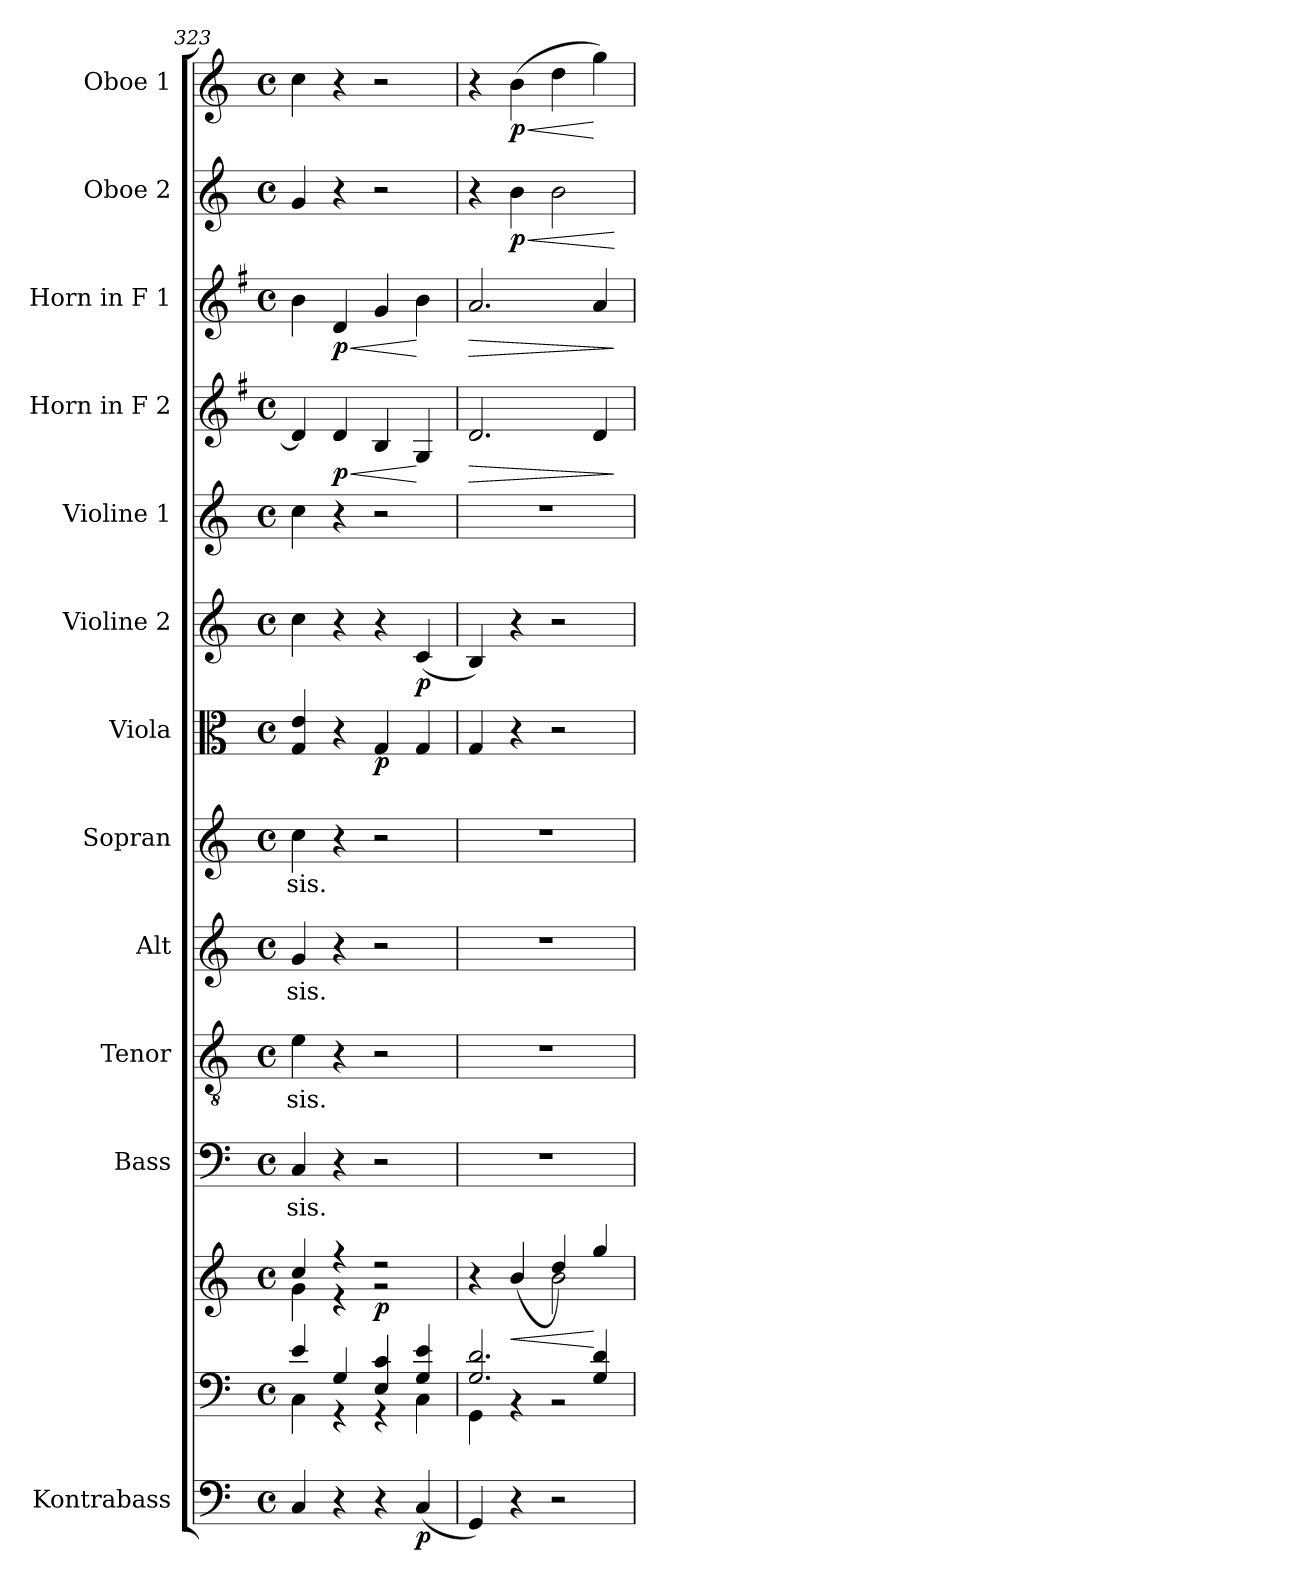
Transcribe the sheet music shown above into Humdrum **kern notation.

**kern	**dynam	**kern	**kern	**dynam	**kern	**text	**kern	**text	**kern	**text	**kern	**text	**kern	**dynam	**kern	**dynam	**kern	**kern	**dynam	**kern	**dynam	**kern	**dynam	**kern	**dynam
*part13	*part13	*part12	*part12	*part12	*part11	*part11	*part10	*part10	*part9	*part9	*part8	*part8	*part7	*part7	*part6	*part6	*part5	*part4	*part4	*part3	*part3	*part2	*part2	*part1	*part1
*staff14	*staff14	*staff13	*staff12	*staff12/13	*staff11	*staff11	*staff10	*staff10	*staff9	*staff9	*staff8	*staff8	*staff7	*staff7	*staff6	*staff6	*staff5	*staff4	*staff4	*staff3	*staff3	*staff2	*staff2	*staff1	*staff1
*I"Kontrabass	*	*	*	*	*I"Bass	*	*I"Tenor	*	*I"Alt	*	*I"Sopran	*	*I"Viola	*	*I"Violine 2	*	*I"Violine 1	*I"Horn in F 2	*	*I"Horn in F 1	*	*I"Oboe 2	*	*I"Oboe 1	*
*I'Kb.	*	*	*	*	*I'B.	*	*I'T.	*	*I'A.	*	*I'S.	*	*I'Vla.	*	*I'Vl. 2	*	*I'Vl. 1	*	*	*	*	*I'Ob. 2	*	*I'Ob. 1	*
*clefF4	*	*clefF4	*clefG2	*	*clefF4	*	*clefGv2	*	*clefG2	*	*clefG2	*	*clefC3	*	*clefG2	*	*clefG2	*clefG2	*	*clefG2	*	*clefG2	*	*clefG2	*
*ITrd7c12	*	*	*	*	*	*	*	*	*	*	*	*	*	*	*	*	*	*ITrd4c7	*	*ITrd4c7	*	*	*	*	*
*k[]	*	*k[]	*k[]	*	*k[]	*	*k[]	*	*k[]	*	*k[]	*	*k[]	*	*k[]	*	*k[]	*k[]	*	*k[]	*	*k[]	*	*k[]	*
*C:	*	*C:	*C:	*	*C:	*	*C:	*	*C:	*	*C:	*	*C:	*	*C:	*	*C:	*C:	*	*C:	*	*C:	*	*C:	*
*M4/4	*	*M4/4	*M4/4	*	*M4/4	*	*M4/4	*	*M4/4	*	*M4/4	*	*M4/4	*	*M4/4	*	*M4/4	*M4/4	*	*M4/4	*	*M4/4	*	*M4/4	*
*met(c)	*	*met(c)	*met(c)	*	*met(c)	*	*met(c)	*	*met(c)	*	*met(c)	*	*met(c)	*	*met(c)	*	*met(c)	*met(c)	*	*met(c)	*	*met(c)	*	*met(c)	*
=323	=323	=323	=323	=323	=323	=323	=323	=323	=323	=323	=323	=323	=323	=323	=323	=323	=323	=323	=323	=323	=323	=323	=323	=323	=323
*	*	*^	*^	*	*	*	*	*	*	*	*	*	*	*	*	*	*	*	*	*	*	*	*	*	*
!	!	!	!	!	!	!	!	!LO:LY:b	!	!LO:LY:b	!	!LO:LY:b	!	!LO:LY:b	!	!	!	!	!	!	!	!	!	!	!	!	!
4CC/	.	4e/	4C\	4cc/	4g\	.	4C/	-sis.	4e\	-sis.	4g/	-sis.	4cc\	-sis.	4G/ 4e/	.	4cc\	.	4cc\	4G/]	.	4e\	.	4g/	.	4cc\	.
!	!	!	!	!	!	!	!	!	!	!	!	!	!	!	!	!	!	!	!	!	!LO:HP:b	!	!LO:HP:b	!	!	!	!
!	!	!	!	!	!	!	!	!	!	!	!	!	!	!	!	!	!	!	!	!	!LO:DY:n=1:b	!	!LO:DY:n=1:b	!	!	!	!
4r	.	4G!/	4rGG	4r	4r	.	4r	.	4r	.	4r	.	4r	.	4r	.	4r	.	4r	4G/	< p	4G/	< p	4r	.	4r	.
!	!	!	!	!	!	!LO:DY:b	!	!	!	!	!	!	!	!	!	!LO:DY:b	!	!	!	!	!	!	!	!	!	!	!
4r	.	4E!/ 4c!/	4rGG	2r	2r	p	2r	.	2r	.	2r	.	2r	.	4G/	p	4r	.	2r	4E/	.	4c/	.	2r	.	2r	.
!	!LO:DY:b	!	!	!	!	!	!	!	!	!	!	!	!	!	!	!	!	!LO:DY:b	!	!	!	!	!	!	!	!	!
(<4CC/	p	4G!/ 4e!/	4C\	.	.	.	.	.	.	.	.	.	.	.	4G/	.	(<4c/	p	.	4C/	[	4e\	[	.	.	.	.
=324	=324	=324	=324	=324	=324	=324	=324	=324	=324	=324	=324	=324	=324	=324	=324	=324	=324	=324	=324	=324	=324	=324	=324	=324	=324	=324	=324
!	!	!	!	!	!	!	!	!	!	!	!	!	!	!	!	!	!	!	!	!	!LO:HP:b	!	!LO:HP:b	!	!	!	!
4GGG/)	.	2.G!/ 2.d!/	4GG\	4r	2ryy	.	1r	.	1r	.	1r	.	1r	.	4G/	.	4B/)	.	1r	2.G/	>	2.d/	>	4r	.	4r	.
!	!	!	!	!	!	!LO:HP:b	!	!	!	!	!	!	!	!	!	!	!	!	!	!	!	!	!	!	!LO:HP:b	!	!LO:HP:b
!	!	!	!	!	!	!	!	!	!	!	!	!	!	!	!	!	!	!	!	!	!	!	!	!	!LO:DY:n=1:b	!	!LO:DY:n=1:b
4r	.	.	4rAA	(4b!/	.	<	.	.	.	.	.	.	.	.	4r	.	4r	.	.	.	.	.	.	4b\	< p	(>4b\	< p
2r	.	.	2rBB	4dd!/)	2b!\	.	.	.	.	.	.	.	.	.	2r	.	2r	.	.	.	.	.	.	2b\	.	4dd\	.
.	.	4G!/ 4d!/	.	4gg!/	.	[	.	.	.	.	.	.	.	.	.	.	.	.	.	4G/	.	4d/	.	.	.	4gg\)	[
*	*	*v	*v	*	*	*	*	*	*	*	*	*	*	*	*	*	*	*	*	*	*	*	*	*	*	*	*
*	*	*	*v	*v	*	*	*	*	*	*	*	*	*	*	*	*	*	*	*	*	*	*	*	*	*	*
.	.	.	.	.	.	.	.	.	.	.	.	.	.	.	.	.	.	.	]	.	]	.	[	.	.
=	=	=	=	=	=	=	=	=	=	=	=	=	=	=	=	=	=	=	=	=	=	=	=	=	=
*-	*-	*-	*-	*-	*-	*-	*-	*-	*-	*-	*-	*-	*-	*-	*-	*-	*-	*-	*-	*-	*-	*-	*-	*-	*-
